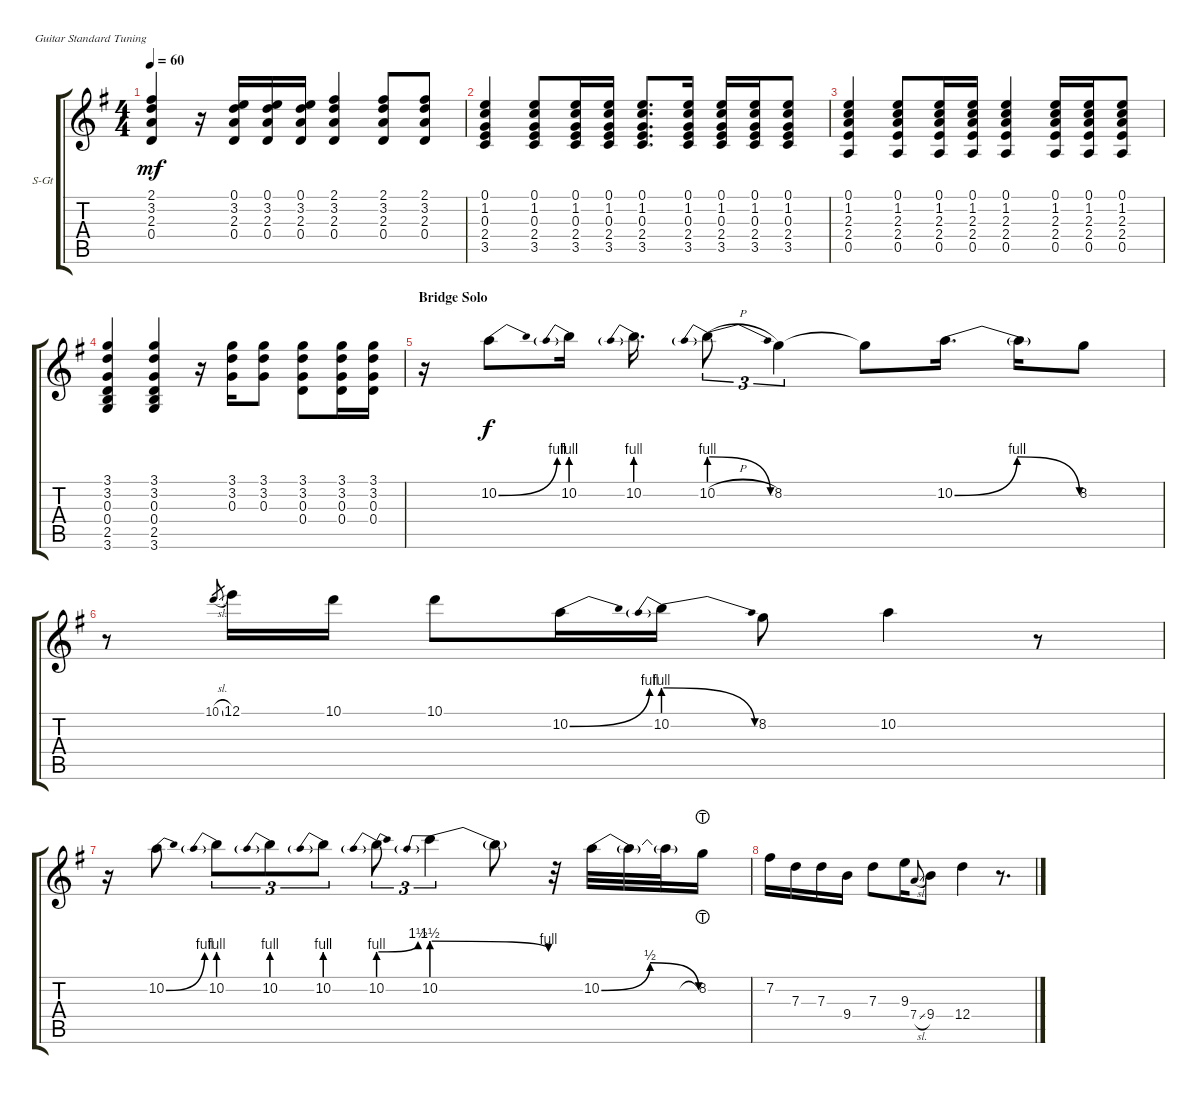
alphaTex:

\defaultSystemsLayout 4
\bracketExtendMode groupsimilarinstruments
\firstSystemTrackNameOrientation horizontal
\otherSystemsTrackNameOrientation horizontal
\track ("Lead" "S-Gt") {instrument acousticguitarsteel}
\staff {score tabs}
\tuning (E4 B3 G3 D3 A2 E2)
\ts (4 4)
\tempo 60
\clef g2
\ks g
(0.4 2.3 3.2 2.1).4{dy mf} r.16 (0.4 2.3 3.2 0.1).16 (0.4 2.3 3.2 0.1).16 (0.4 2.3 3.2 0.1).16 (0.4 2.3 3.2 2.1).4 (0.4 2.3 3.2 2.1).8 (0.4 2.3 3.2 2.1).8 |
(3.5 2.4 0.3 1.2 0.1).4 (3.5 2.4 0.3 1.2 0.1).8 (3.5 2.4 0.3 1.2 0.1).16 (3.5 2.4 0.3 1.2 0.1).16 (3.5 2.4 0.3 1.2 0.1).8{d} (3.5 2.4 0.3 1.2 0.1).16 (3.5 2.4 0.3 1.2 0.1).16 (3.5 2.4 0.3 1.2 0.1).16 (3.5 2.4 0.3 1.2 0.1).8 |
(0.1 1.2 2.3 2.4 0.5).4 (0.1 1.2 2.3 2.4 0.5).8 (0.1 1.2 2.3 2.4 0.5).16 (0.1 1.2 2.3 2.4 0.5).16 (0.1 1.2 2.3 2.4 0.5).4 (0.1 1.2 2.3 2.4 0.5).16 (0.1 1.2 2.3 2.4 0.5).16 (0.1 1.2 2.3 2.4 0.5).8 |
(3.6 2.5 0.4 0.3 3.2 3.1).4 (3.6 2.5 0.4 0.3 3.2 3.1).4 r.16 (0.3 3.2 3.1).16 (0.3 3.2 3.1).8 (0.3 3.2 3.1 0.4).8 (0.3 3.2 3.1 0.4).16 (0.3 3.2 3.1 0.4).16 |
\section ("" "Bridge Solo")
r.16 10.2{be (bend 0 0 31.799999999999997 4)}.8{dy f} 10.2{be (prebend 0 4 60 4)}.16 10.2{be (prebend 0 4 60 4)}.16{d} 10.2{be (prebendrelease 0 4 34.199999999999996 0) h}.8{tu (3 2)} 8.2.4{tu (3 2)} 8.2{t}.8 10.2{be (bendrelease 0 0 43.199999999999996 4 47.4 4 57.599999999999994 0)}.16{d} 10.2{t}.16 8.2.8 |
r.8 10.1{sl}.8{gr} 12.1.16 10.1.16 10.1.8 10.2{be (bend 0 0 15 4)}.16 10.2{be (prebendrelease 0 4 15 0)}.16 8.2.8 10.2.4 r.8 |
r.16 10.2{be (bend 0 0 15 4)}.8 10.2{be (prebend 0 4 60 4)}.8{tu (3 2)} 10.2{be (prebend 0 4 60 4)}.8{tu (3 2)} 10.2{be (prebend 0 4 60 4)}.8{tu (3 2)} 10.2{be (prebendbend 0 4 15 6)}.8{tu (3 2)} 10.2{be (prebendrelease 0 6 2.4 4)}.4{tu (3 2)} 10.2{t}.8 r.32 10.2{be (bendrelease 0 0 6 2 12 2 18 0)}.32 10.2{t}.32 10.2{t}.32 8.2{lht}.16 |
7.2.16 7.3.16 7.3.16 9.4.16 7.3.8 9.3.16 7.4{sl}.8{gr onbeat} 9.4.8 12.4.4 r.8{d}
